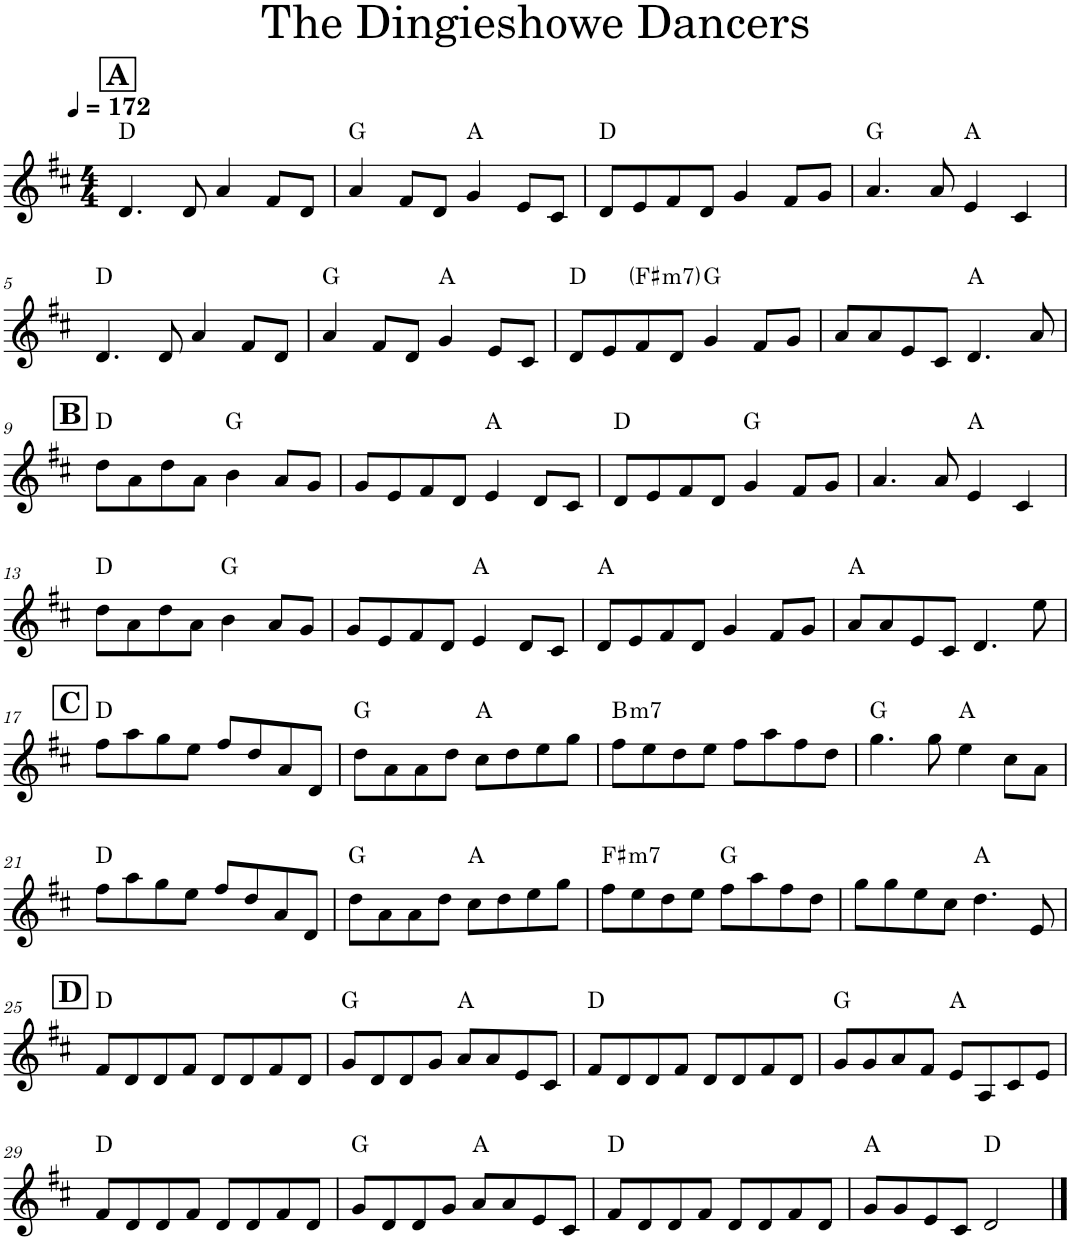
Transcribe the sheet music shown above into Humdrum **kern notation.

**kern	**harte
*part1	*part1
*staff1	*
*I"Piano	*
*I'Pno.	*
*clefG2	*
*k[f#c#]	*
*M4/4	*
*MM172	*
!!LO:REH:place=s1:a:B:cj:fs=14:t=A
=1	=1
4.d/	D:maj
8d/	.
4a/	.
8f#/L	.
8d/J	.
=2	=2
4a/	G:maj
8f#/L	.
8d/J	.
4g/	A:maj
8e/L	.
8c#/J	.
=3	=3
8d/L	D:maj
8e/	.
8f#/	.
8d/J	.
4g/	.
8f#/L	.
8g/J	.
=4	=4
4.a/	G:maj
8a/	.
4e/	A:maj
4c#/	.
!!LO:LB:g=z
=5	=5
4.d/	D:maj
8d/	.
4a/	.
8f#/L	.
8d/J	.
=6	=6
4a/	G:maj
8f#/L	.
8d/J	.
4g/	A:maj
8e/L	.
8c#/J	.
=7	=7
8d/L	D:maj
8e/	.
!	!LO:H:kt=m7
8f#/	F#:min7
8d/J	.
4g/	G:maj
8f#/L	.
8g/J	.
=8	=8
8a/L	.
8a/	.
8e/	.
8c#/J	.
4.d/	A:maj
8a/	.
!!LO:LB:g=z
!!LO:REH:place=s1:a:B:cj:fs=14:t=B
=9	=9
8dd\L	D:maj
8a\	.
8dd\	.
8a\J	.
4b\	G:maj
8a/L	.
8g/J	.
=10	=10
8g/L	.
8e/	.
8f#/	.
8d/J	.
4e/	A:maj
8d/L	.
8c#/J	.
=11	=11
8d/L	D:maj
8e/	.
8f#/	.
8d/J	.
4g/	G:maj
8f#/L	.
8g/J	.
=12	=12
4.a/	.
8a/	.
4e/	A:maj
4c#/	.
!!LO:LB:g=z
=13	=13
8dd\L	D:maj
8a\	.
8dd\	.
8a\J	.
4b\	G:maj
8a/L	.
8g/J	.
=14	=14
8g/L	.
8e/	.
8f#/	.
8d/J	.
4e/	A:maj
8d/L	.
8c#/J	.
=15	=15
8d/L	A:maj
8e/	.
8f#/	.
8d/J	.
4g/	.
8f#/L	.
8g/J	.
=16	=16
8a/L	A:maj
8a/	.
8e/	.
8c#/J	.
4.d/	.
8ee\	.
!!LO:LB:g=z
!!LO:REH:place=s1:a:B:cj:fs=14:t=C
=17	=17
8ff#\L	D:maj
8aa\	.
8gg\	.
8ee\J	.
8ff#/L	.
8dd/	.
8a/	.
8d/J	.
=18	=18
8dd\L	G:maj
8a\	.
8a\	.
8dd\J	.
8cc#\L	A:maj
8dd\	.
8ee\	.
8gg\J	.
=19	=19
!	!LO:H:kt=m7
8ff#\L	B:min7
8ee\	.
8dd\	.
8ee\J	.
8ff#\L	.
8aa\	.
8ff#\	.
8dd\J	.
=20	=20
4.gg\	G:maj
8gg\	.
4ee\	A:maj
8cc#\L	.
8a\J	.
!!LO:LB:g=z
=21	=21
8ff#\L	D:maj
8aa\	.
8gg\	.
8ee\J	.
8ff#/L	.
8dd/	.
8a/	.
8d/J	.
=22	=22
8dd\L	G:maj
8a\	.
8a\	.
8dd\J	.
8cc#\L	A:maj
8dd\	.
8ee\	.
8gg\J	.
=23	=23
!	!LO:H:kt=m7
8ff#\L	F#:min7
8ee\	.
8dd\	.
8ee\J	.
8ff#\L	G:maj
8aa\	.
8ff#\	.
8dd\J	.
=24	=24
8gg\L	.
8gg\	.
8ee\	.
8cc#\J	.
4.dd\	A:maj
8e/	.
!!LO:LB:g=z
!!LO:REH:place=s1:a:B:cj:fs=14:t=D
=25	=25
8f#/L	D:maj
8d/	.
8d/	.
8f#/J	.
8d/L	.
8d/	.
8f#/	.
8d/J	.
=26	=26
8g/L	G:maj
8d/	.
8d/	.
8g/J	.
8a/L	A:maj
8a/	.
8e/	.
8c#/J	.
=27	=27
8f#/L	D:maj
8d/	.
8d/	.
8f#/J	.
8d/L	.
8d/	.
8f#/	.
8d/J	.
=28	=28
8g/L	G:maj
8g/	.
8a/	.
8f#/J	.
8e/L	A:maj
8A/	.
8c#/	.
8e/J	.
!!LO:LB:g=z
=29	=29
8f#/L	D:maj
8d/	.
8d/	.
8f#/J	.
8d/L	.
8d/	.
8f#/	.
8d/J	.
=30	=30
8g/L	G:maj
8d/	.
8d/	.
8g/J	.
8a/L	A:maj
8a/	.
8e/	.
8c#/J	.
=31	=31
8f#/L	D:maj
8d/	.
8d/	.
8f#/J	.
8d/L	.
8d/	.
8f#/	.
8d/J	.
=32	=32
8g/L	A:maj
8g/	.
8e/	.
8c#/J	.
2d/	D:maj
==	==
*-	*-
